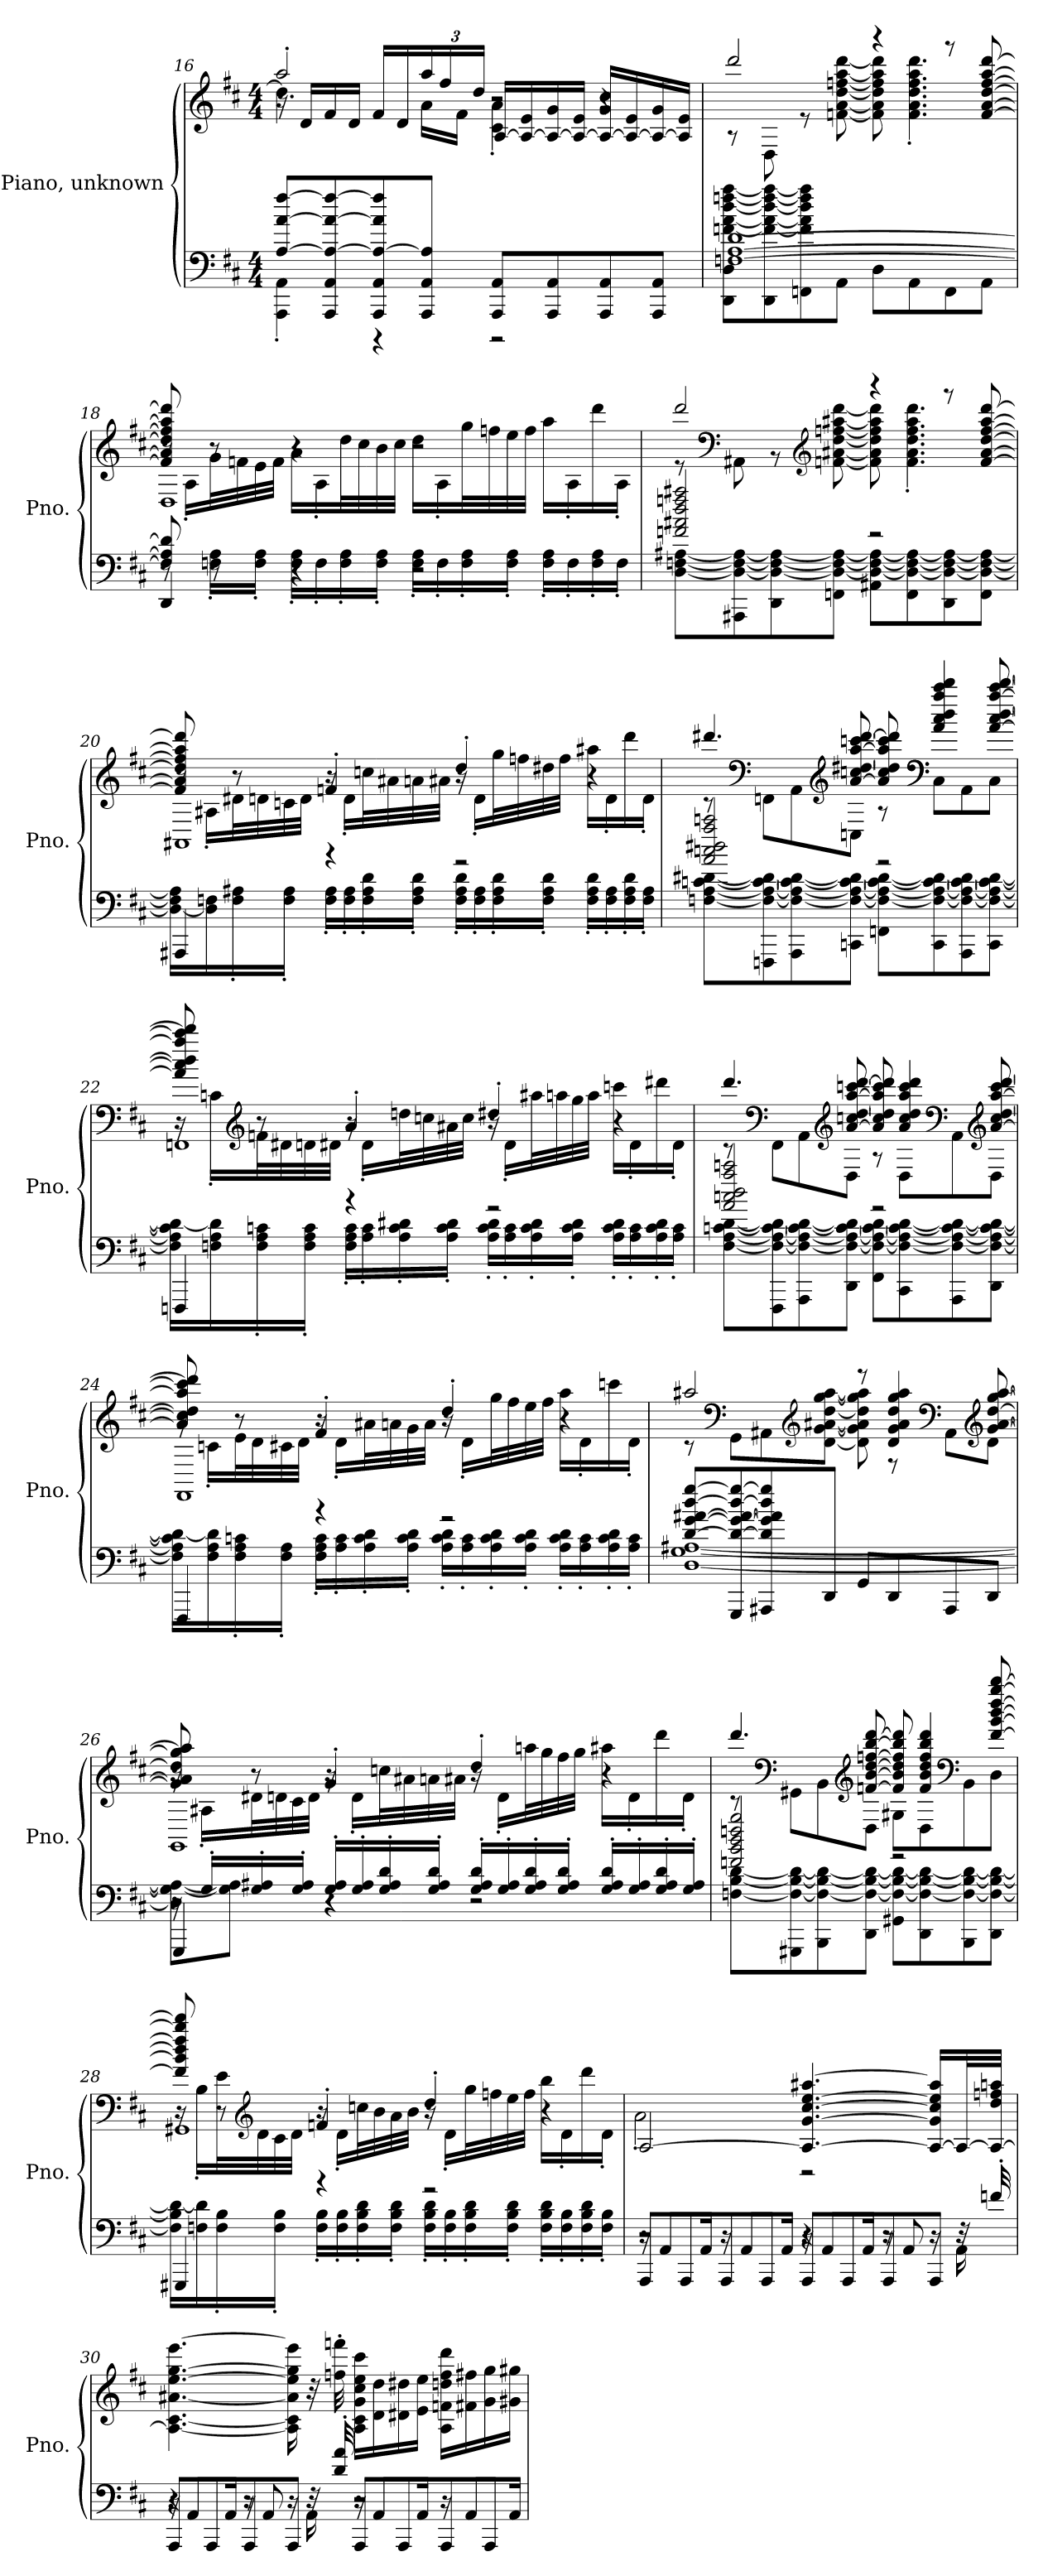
**kern	**kern
*part1	*part1
*staff2	*staff1
*I"Piano, unknown	*
*I'Pno.	*
!!LO:LB:g=z
*clefF4	*clefG2
*k[f#c#]	*k[f#c#]
*M4/4	*M4/4
=16	=16
*^	*^
*	*	*	*^
[8A/ [8a/ [8ff#/L	4AAA\' 4AA\'	2aa'/	4.dd\]	16r
.	.	.	.	16d/LL
8AAA/ 8AA/ 8A/_ 8a/_ 8ff#/_	.	.	.	16f#/
.	.	.	.	16d/JJ
8AAA/ 8AA/ 8A/_ 8a/] 8ff#/]	4r	.	.	16f#/LL
.	.	.	.	16d/
*	*	*	*	*Xbrackettup
8AAA/ 8AA/ 8A/]J	.	.	16a\LL	24aa/
.	.	.	.	24ff#/
.	.	.	16f#\JJ	.
.	.	.	.	24dd/JJ
8AAA/ 8AA/L	2r	2r	4c#\' 4a\'	[16A/LL
.	.	.	.	16A/_ 16e/
8AAA/ 8AA/	.	.	.	16A/_ 16g/
.	.	.	.	16A/_ 16e/JJ
8AAA/ 8AA/	.	.	4r	16A/_ 16g/ 16cc#/LL
.	.	.	.	16A/_ 16e/
8AAA/ 8AA/J	.	.	.	16A/_ 16g/
.	.	.	.	16A/] 16e/JJ
*	*	*	*v	*v
=17	=17	=17	=17
[1Fn [1A [1d	8DD\ 8D\ [8fn\ [8a\ [8dd\ [8ffn\ [8aa\L	2ddd/	8r
.	8DD\ 8f\_ 8a\_ 8dd\_ 8ff\_ 8aa\_	.	8D\
.	8FFn\ 8f\] 8a\] 8dd\] 8ff\] 8aa\]	.	8r
.	8AA\J	.	[8fn\ [8a\ [8dd\ [8ffn\ [8aa\ [8ddd\
.	8D\L	4r	8f\] 8a\] 8dd\] 8ff\] 8aa\] 8ddd\]
.	8AA\	.	4.f\' 4.a\' 4.dd\' 4.ff\' 4.aa\' 4.ddd\'
.	8FF\	8r	.
.	8AA\J	[8f/ [8a/ [8dd/ [8ff/ [8aa/ [8ddd/	.
!!LO:PB:g=z
=18	=18	=18	=18
*	*^	*	*^
8F/] 8A/] 8d/]	8r	4DD/	8f/] 8a/] 8dd/] 8ff/] 8aa/] 8ddd/]	16r	1D
.	.	.	.	16A'\LL	.
8r	16Fn\' 16A\'LL	.	8r	32g\L	.
.	.	.	.	32fn\	.
.	16F\' 16A\'JJ	.	.	32e\	.
.	.	.	.	32f\JJJ	.
4r	16F\' 16A\'LL	4r	4r	16a\LL	.
.	16F'\	.	.	16A'\	.
.	16F\' 16A\'	.	.	32dd\L	.
.	.	.	.	32cc#\	.
.	16F\' 16A\'JJ	.	.	32b\	.
.	.	.	.	32cc#\JJJ	.
2r	16F\' 16A\'LL	2r	2r	16dd\LL	.
.	16F'\	.	.	16A'\	.
.	16F\' 16A\'	.	.	32gg\L	.
.	.	.	.	32ffn\	.
.	16F\' 16A\'JJ	.	.	32ee\	.
.	.	.	.	32ff\JJJ	.
.	16F\' 16A\'LL	.	.	16aa\LL	.
.	16F'\	.	.	16A'\	.
.	16F\' 16A\'	.	.	16ddd\	.
.	16F'\JJ	.	.	16A'\JJ	.
*	*v	*v	*	*	*
*	*	*	*v	*v
=19	=19	=19	=19
2fn/ 2a#X/ 2dd/ 2ffn/ 2aa#X/	[8D\ [8Fn\ [8A#X\L	2ddd/	8r
*	*	*clefF4	*
.	8AAA#X\ 8D\_ 8F\_ 8A#\_	.	8AA#X\
.	8DD\ 8D\_ 8F\_ 8A#\_	.	8r
*	*	*clefG2	*
.	8FFn\ 8D\_ 8F\_ 8A#\_J	.	[8fn\ [8a#X\ [8dd\ [8ffn\ [8aa#X\ [8ddd\
2r	8AA#X\ 8D\_ 8F\_ 8A#\_L	4r	8f\] 8a#\] 8dd\] 8ff\] 8aa#\] 8ddd\]
.	8FF\ 8D\_ 8F\_ 8A#\_	.	4.f\' 4.a#\' 4.dd\' 4.ff\' 4.aa#\' 4.ddd\'
.	8DD\ 8D\_ 8F\_ 8A#\_	8r	.
.	8FF\ 8D\_ 8F\_ 8A#\_J	[8f/ [8a#/ [8dd/ [8ff/ [8aa#/ [8ddd/	.
!!LO:LB:g=z
=20	=20	=20	=20
*	*	*	*^
4AAA#X/	16D\_ 16F\] 16A#\]LL	8f/] 8a#/] 8dd/] 8ff/] 8aa#/] 8ddd/]	16r	1AA#X
.	16D\] 16Fn\	.	16A#X'\LL	.
.	16F\' 16A#X\'	8r	32d#X\L	.
.	.	.	32dn\	.
.	16F\' 16A#\'JJ	.	32cn\	.
.	.	.	32d\JJJ	.
4r	16F\' 16A#\'LL	4fn'/	16r	.
.	16F\' 16A#\'	.	16d'\LL	.
.	16F\' 16A#\' 16d\'	.	32ccn\L	.
.	.	.	32a#X\	.
.	16F\' 16A#\' 16d\'JJ	.	32an\	.
.	.	.	32a#X\JJJ	.
2r	16F\' 16A#\' 16d\'LL	4dd'/	16r	.
.	16F\' 16A#\'	.	16d'\LL	.
.	16F\' 16A#\' 16d\'	.	32gg\L	.
.	.	.	32ffn\	.
.	16F\' 16A#\' 16d\'JJ	.	32dd#X\	.
.	.	.	32ff\JJJ	.
.	16F\' 16A#\' 16d\'LL	4r	16aa#X\LL	.
.	16F\' 16A#\'	.	16d'\	.
.	16F\' 16A#\' 16d\'	.	16ddd\	.
.	16F\' 16A#\'JJ	.	16d'\JJ	.
*	*	*	*v	*v
!!LO:LB:g=z
=21	=21	=21	=21
2a/ 2ccn/ 2dd#X/ 2aa/ 2cccn/	[8Fn\ [8A\ [8cn\ [8d#X\L	4.ddd#X/	8r
*	*	*clefF4	*
.	8FFFn\ 8F\_ 8A\_ 8c\_ 8d#\_	.	8FFn\L
.	8AAA\ 8F\_ 8A\_ 8c\_ 8d#\_	.	8AA\
*	*	*clefG2	*
.	8CCn\ 8F\_ 8A\_ 8c\_ 8d#\_J	[8a/ [8ccn/ [8dd#X/ [8aa/ [8cccn/ [8ddd#/	8Cn\J
2r	8FFn\ 8F\_ 8A\_ 8c\_ 8d#\_L	8a/] 8cc/] 8dd#/] 8aa/] 8ccc/] 8ddd#/]	8r
*	*	*clefF4	*
.	8CC\ 8F\_ 8A\_ 8c\_ 8d#\_	4a/ 4cc/ 4dd#/ 4aa/ 4ccc/ 4ddd#/	8C\L
.	8AAA\ 8F\_ 8A\_ 8c\_ 8d#\_	.	8AA\
.	8CC\ 8F\_ 8A\_ 8c\_ 8d#\_J	[8a/ [8cc/ [8dd#/ [8aa/ [8ccc/ [8ddd#/	8C\J
!!LO:LB:g=z
=22	=22	=22	=22
*	*	*	*^
4FFFn/	16F\] 16A\] 16c\] 16d#\_LL	8a/] 8cc/] 8dd#/] 8aa/] 8ccc/] 8ddd#/]	16r	1FFn
.	16Fn\ 16A\ 16d#\]	.	16cn'\LL	.
*	*	*clefG2	*	*
.	16F\' 16A\' 16cn\'	8r	32fn\L	.
.	.	.	32d#X\	.
.	16F\' 16A\' 16c\'JJ	.	32dn\	.
.	.	.	32d#X\JJJ	.
4r	16F\' 16A\' 16c\'LL	4a'/	16r	.
.	16A\' 16c\'	.	16d#'\LL	.
.	16A\' 16c\' 16d#X\'	.	32ddn\L	.
.	.	.	32ccn\	.
.	16A\' 16c\' 16d#\'JJ	.	32a#X\	.
.	.	.	32cc\JJJ	.
2r	16A\' 16c\' 16d#\'LL	4dd#X'/	16r	.
.	16A\' 16c\'	.	16d#'\LL	.
.	16A\' 16c\' 16d#\'	.	32aa#X\L	.
.	.	.	32aan\	.
.	16A\' 16c\' 16d#\'JJ	.	32gg\	.
.	.	.	32aa\JJJ	.
.	16A\' 16c\' 16d#\'LL	4r	16cccn\LL	.
.	16A\' 16c\'	.	16d#'\	.
.	16A\' 16c\' 16d#\'	.	16ddd#X\	.
.	16A\' 16c\'JJ	.	16d#'\JJ	.
*	*	*	*v	*v
!!LO:LB:g=z
=23	=23	=23	=23
2a/ 2ccn/ 2dd/ 2aa/ 2cccn/	[8F#\ [8A\ [8cn\ [8d\L	4.ddd/	8r
*	*	*clefF4	*
.	8FFF#\ 8F#\_ 8A\_ 8c\_ 8d\_	.	8FF#\L
.	8AAA\ 8F#\_ 8A\_ 8c\_ 8d\_	.	8AA\
*	*	*clefG2	*
.	8DD\ 8F#\_ 8A\_ 8c\_ 8d\_J	[8a/ [8ccn/ [8dd/ [8aa/ [8cccn/ [8ddd/	8D\J
2r	8FF#\ 8F#\_ 8A\_ 8c\_ 8d\_L	8a/] 8cc/] 8dd/] 8aa/] 8ccc/] 8ddd/]	8r
.	8CC#\ 8F#\_ 8A\_ 8c\_ 8d\_	4a/ 4cc/ 4dd/ 4aa/ 4ccc/ 4ddd/	8D\L
*	*	*clefF4	*
.	8AAA\ 8F#\_ 8A\_ 8c\_ 8d\_	.	8AA\
*	*	*clefG2	*
.	8DD\ 8F#\_ 8A\_ 8c\_ 8d\_J	[8a/ [8cc/ [8dd/ [8aa/ [8ccc/ [8ddd/	8D\J
!!LO:LB:g=z
=24	=24	=24	=24
*	*	*	*^
4FFF#/	16F#\] 16A\] 16c\] 16d\_LL	8a/] 8cc/] 8dd/] 8aa/] 8ccc/] 8ddd/]	16r	1FF#
.	16F#\ 16A\ 16d\]	.	16cn'\LL	.
.	16F#\' 16A\' 16cn\'	8r	32e\L	.
.	.	.	32d\	.
.	16F#\' 16A\'JJ	.	32c#X\	.
.	.	.	32d\JJJ	.
4r	16F#\' 16A\' 16c\'LL	4f#'/	16r	.
.	16A\' 16c\'	.	16d'\LL	.
.	16A\' 16c\' 16d\'	.	32a#X\L	.
.	.	.	32an\	.
.	16A\' 16c\' 16d\'JJ	.	32g\	.
.	.	.	32a\JJJ	.
2r	16A\' 16c\' 16d\'LL	4dd'/	16r	.
.	16A\' 16c\'	.	16d'\LL	.
.	16A\' 16c\' 16d\'	.	32gg\L	.
.	.	.	32ff#\	.
.	16A\' 16c\' 16d\'JJ	.	32ee\	.
.	.	.	32ff#\JJJ	.
.	16A\' 16c\' 16d\'LL	4r	16aa\LL	.
.	16A\' 16c\'	.	16d'\	.
.	16A\' 16c\' 16d\'	.	16cccn\	.
.	16A\' 16c\'JJ	.	16d'\JJ	.
*	*	*	*v	*v
!!LO:PB:g=z
=25	=25	=25	=25
[8d/ [8g/ [8a#X/ [8dd/ [8gg/L	[1D [1G [1A#X	2aa#X/	8r
*	*	*clefF4	*
8GGG/ 8d/_ 8g/_ 8a#/_ 8dd/_ 8gg/_	.	.	8GG\L
8AAA#X/ 8d/] 8g/] 8a#/] 8dd/] 8gg/]	.	.	8AA#X\
*	*	*clefG2	*
8DD/J	.	.	[8d\ [8g\ [8a#X\ [8dd\ [8gg\ [8aa#\J
8GG/L	.	8r	8d\] 8g\] 8a#\] 8dd\] 8gg\] 8aa#\]
8DD/	.	4d/ 4g/ 4a#/ 4dd/ 4gg/ 4aa#/	8r
*	*	*clefF4	*
8AAA#/	.	.	8AA#\L
*	*	*clefG2	*
8DD/J	.	[8g/ [8a#/ [8dd/ [8gg/ [8aa#/	8d\J
!!LO:LB:g=z
=26	=26	=26	=26
*	*^	*	*^
16r	8D\] 8G\_ 8A#\_L	4GGG/	8g/] 8a#/] 8dd/] 8gg/] 8aa#/]	16r	1GG
16G'/LL	.	.	.	16A#X'\LL	.
16G/' 16A#X/'	8G\] 8A#\]J	.	8r	32d#X\L	.
.	.	.	.	32dn\	.
16G/' 16A#/'JJ	.	.	.	32c#\	.
.	.	.	.	32d\JJJ	.
16G/' 16A#/'LL	4r	4r	4g'/	16r	.
16G/' 16A#/'	.	.	.	16d'\LL	.
16G/' 16A#/' 16d/'	.	.	.	32ccn\L	.
.	.	.	.	32a#X\	.
16G/' 16A#/' 16d/'JJ	.	.	.	32an\	.
.	.	.	.	32a#X\JJJ	.
16G/' 16A#/' 16d/'LL	2r	2r	4dd'/	16r	.
16G/' 16A#/'	.	.	.	16d'\LL	.
16G/' 16A#/' 16d/'	.	.	.	32aan\L	.
.	.	.	.	32gg\	.
16G/' 16A#/' 16d/'JJ	.	.	.	32ff#\	.
.	.	.	.	32gg\JJJ	.
16G/' 16A#/' 16d/'LL	.	.	4r	16aa#X\LL	.
16G/' 16A#/'	.	.	.	16d'\	.
16G/' 16A#/' 16d/'	.	.	.	16ddd\	.
16G/' 16A#/'JJ	.	.	.	16d'\JJ	.
*	*v	*v	*	*	*
*	*	*	*v	*v
!!LO:LB:g=z
=27	=27	=27	=27
2fn/ 2b/ 2dd/ 2ffn/ 2bb/	[8Fn\ [8B\ [8d\L	4.ddd/	8r
*	*	*clefF4	*
.	8GGG#X\ 8F\_ 8B\_ 8d\_	.	8GG#X\L
.	8BBB\ 8F\_ 8B\_ 8d\_	.	8BB\
*	*	*clefG2	*
.	8DD\ 8F\_ 8B\_ 8d\_J	[8fn/ [8b/ [8dd/ [8ffn/ [8bb/ [8ddd/	8D\J
2r	8GG#X\ 8F\_ 8B\_ 8d\_L	8f/] 8b/] 8dd/] 8ff/] 8bb/] 8ddd/]	8G#X\L
.	8DD\ 8F\_ 8B\_ 8d\_	4f/ 4b/ 4dd/ 4ff/ 4bb/ 4ddd/	8D\
*	*	*clefF4	*
.	8BBB\ 8F\_ 8B\_ 8d\_	.	8BB\
.	8DD\ 8F\_ 8B\_ 8d\_J	[8f/ [8b/ [8dd/ [8ff/ [8bb/ [8ddd/	8D\J
!!LO:LB:g=z
=28	=28	=28	=28
*	*	*	*^
4GGG#X/	16F\] 16B\] 16d\_LL	8f/] 8b/] 8dd/] 8ff/] 8bb/] 8ddd/]	16r	1GG#X
.	16Fn\ 16d\]	.	16B'\LL	.
.	16F\' 16B\'	8r	32e\L	.
*	*	*clefG2	*	*
.	.	.	32d\	.
.	16F\' 16B\'JJ	.	32c#\	.
.	.	.	32d\JJJ	.
4r	16F\' 16B\'LL	4fn'/	16r	.
.	16F\' 16B\'	.	16d'\LL	.
.	16F\' 16B\' 16d\'	.	32ccn\L	.
.	.	.	32b\	.
.	16F\' 16B\' 16d\'JJ	.	32a\	.
.	.	.	32b\JJJ	.
2r	16F\' 16B\' 16d\'LL	4dd'/	16r	.
.	16F\' 16B\'	.	16d'\LL	.
.	16F\' 16B\' 16d\'	.	32gg\L	.
.	.	.	32ffn\	.
.	16F\' 16B\' 16d\'JJ	.	32ee\	.
.	.	.	32ff\JJJ	.
.	16F\' 16B\' 16d\'LL	4r	16bb\LL	.
.	16F\' 16B\'	.	16d'\	.
.	16F\' 16B\' 16d\'	.	16ddd\	.
.	16F\' 16B\'JJ	.	16d'\JJ	.
*	*	*	*v	*v
!!LO:LB:g=z
=29	=29	=29	=29
*	*^	*	*
16r	2r	8AAA/L	[2A/	2a'\
8AA'/L	.	.	.	.
.	.	8AAA/	.	.
16AA/Jk	.	.	.	.
16r	.	8AAA/	.	.
8AA'/L	.	.	.	.
.	.	8AAA/J	.	.
16AA/Jk	.	.	.	.
16r	4r	8AAA/L	4.A/_ [4.g/ [4.cc#/ [4.ee/ [4.aa#X/	2r
8AA'/L	.	.	.	.
.	.	8AAA/	.	.
16AA/Jk	.	.	.	.
16r	8r	8AAA/	.	.
8AA'/	.	.	.	.
.	16r	8AAA/J	16A/_ 16g/] 16cc#/] 16ee/] 16aa#/]LL	.
32r	16AA\	.	32A/L_	.
32fn'/	.	.	32A/_ 32dd/ 32ffn/ 32aan/JJJ	.
*	*	*	*v	*v
=30	=30	=30	=30
16r	4r	8AAA/L	4.A\_ [4.c#\ [4.a#X\ [4.ee\ [4.gg\ [4.eee\
8AA'/L	.	.	.
.	.	8AAA/	.
16AA/Jk	.	.	.
16r	8r	8AAA/	.
8AA'/	.	.	.
.	16r	8AAA/J	16A\] 16c#\] 16a#\] 16ee\] 16gg\] 16eee\]
32r	16AA\	.	32r
32d/' 32a/'	.	.	32ffn\' 32fffn\'
16r	2r	8AAA/L	16A\ 16c#\ 16g\ 16cc#\ 16ee\ 16ccc#\LL
8AA'/L	.	.	16d\ 16dd\
.	.	8AAA/	16d#X\ 16dd#X\
16AA/Jk	.	.	16e\ 16ee\JJ
16r	.	8AAA/	16A\ 16fn\ 16ddn\ 16ff\ 16ddd\LL
8AA'/L	.	.	16f#X\ 16ff#X\
.	.	8AAA/J	16g\ 16gg\
16AA/Jk	.	.	16g#X\ 16gg#X\JJ
*v	*v	*v	*
=	=
*-	*-
